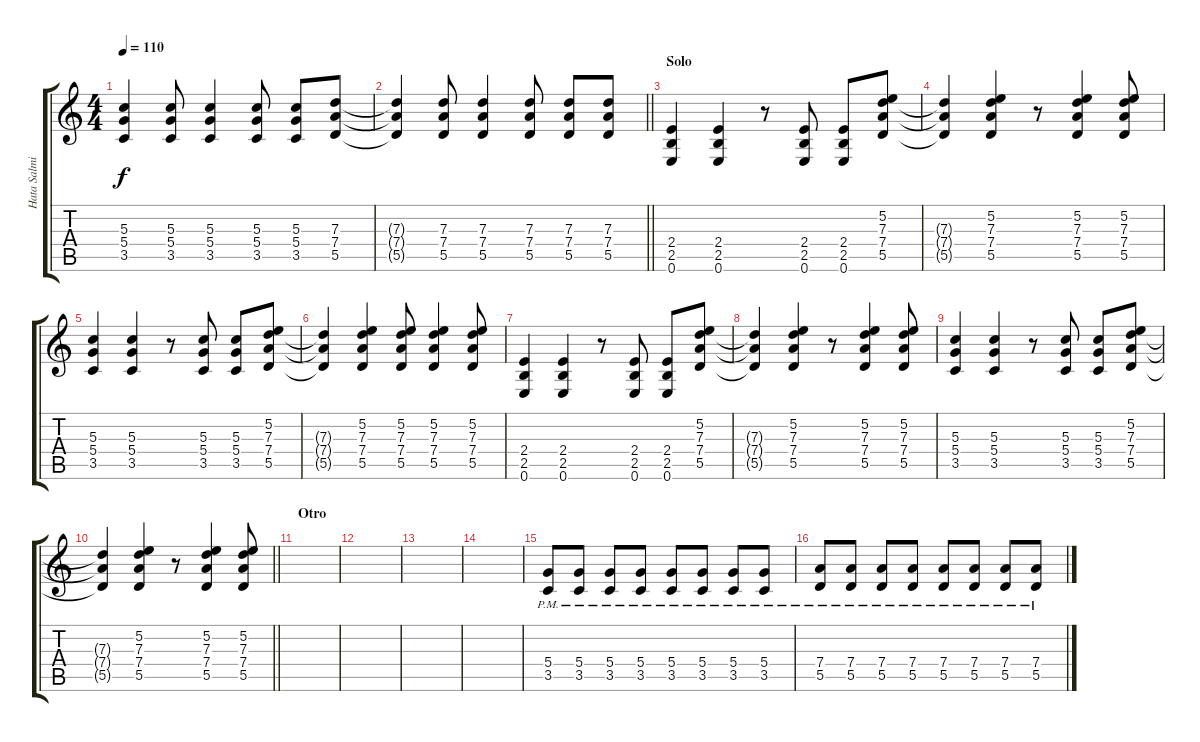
\track ("Hata Salmi" "Hata Salmi") {instrument overdrivenguitar}
\staff {score tabs}
\tuning (E4 B3 G3 D3 A2 E2) {hide}
\ts (4 4)
\tempo 110
\clef g2
\ks c
(5.3 5.4 3.5).4{dy f} (5.3 5.4 3.5).8 (5.3 5.4 3.5).4 (5.3 5.4 3.5).8 (5.3 5.4 3.5).8 (7.3 7.4 5.5).8 |
\barLineRight lightlight
(7.3{t} 7.4{t} 5.5{t}).4 (7.3 7.4 5.5).8 (7.3 7.4 5.5).4 (7.3 7.4 5.5).8 (7.3 7.4 5.5).8 (7.3 7.4 5.5).8 |
\section ("" "Solo")
(2.4 2.5 0.6).4 (2.4 2.5 0.6).4 r.8 (2.4 2.5 0.6).8 (2.4 2.5 0.6).8 (5.2 7.3 7.4 5.5).8 |
(7.3{t} 7.4{t} 5.5{t}).4 (5.2 7.3 7.4 5.5).4 r.8 (5.2 7.3 7.4 5.5).4 (5.2 7.3 7.4 5.5).8 |
(5.3 5.4 3.5).4 (5.3 5.4 3.5).4 r.8 (5.3 5.4 3.5).8 (5.3 5.4 3.5).8 (5.2 7.3 7.4 5.5).8 |
(7.3{t} 7.4{t} 5.5{t}).4 (5.2 7.3 7.4 5.5).4 (5.2 7.3 7.4 5.5).8 (5.2 7.3 7.4 5.5).4 (5.2 7.3 7.4 5.5).8 |
(2.4 2.5 0.6).4 (2.4 2.5 0.6).4 r.8 (2.4 2.5 0.6).8 (2.4 2.5 0.6).8 (5.2 7.3 7.4 5.5).8 |
(7.3{t} 7.4{t} 5.5{t}).4 (5.2 7.3 7.4 5.5).4 r.8 (5.2 7.3 7.4 5.5).4 (5.2 7.3 7.4 5.5).8 |
(5.3 5.4 3.5).4 (5.3 5.4 3.5).4 r.8 (5.3 5.4 3.5).8 (5.3 5.4 3.5).8 (5.2 7.3 7.4 5.5).8 |
\barLineRight lightlight
(7.3{t} 7.4{t} 5.5{t}).4 (5.2 7.3 7.4 5.5).4 r.8 (5.2 7.3 7.4 5.5).4 (5.2 7.3 7.4 5.5).8 |
\section ("" "Otro")
|
|
|
|
(5.4{pm} 3.5{pm}).8 (5.4{pm} 3.5{pm}).8 (5.4{pm} 3.5{pm}).8 (5.4{pm} 3.5{pm}).8 (5.4{pm} 3.5{pm}).8 (5.4{pm} 3.5{pm}).8 (5.4{pm} 3.5{pm}).8 (5.4{pm} 3.5{pm}).8 |
(7.4{pm} 5.5{pm}).8 (7.4{pm} 5.5{pm}).8 (7.4{pm} 5.5{pm}).8 (7.4{pm} 5.5{pm}).8 (7.4{pm} 5.5{pm}).8 (7.4{pm} 5.5{pm}).8 (7.4{pm} 5.5{pm}).8 (7.4{pm} 5.5{pm}).8
